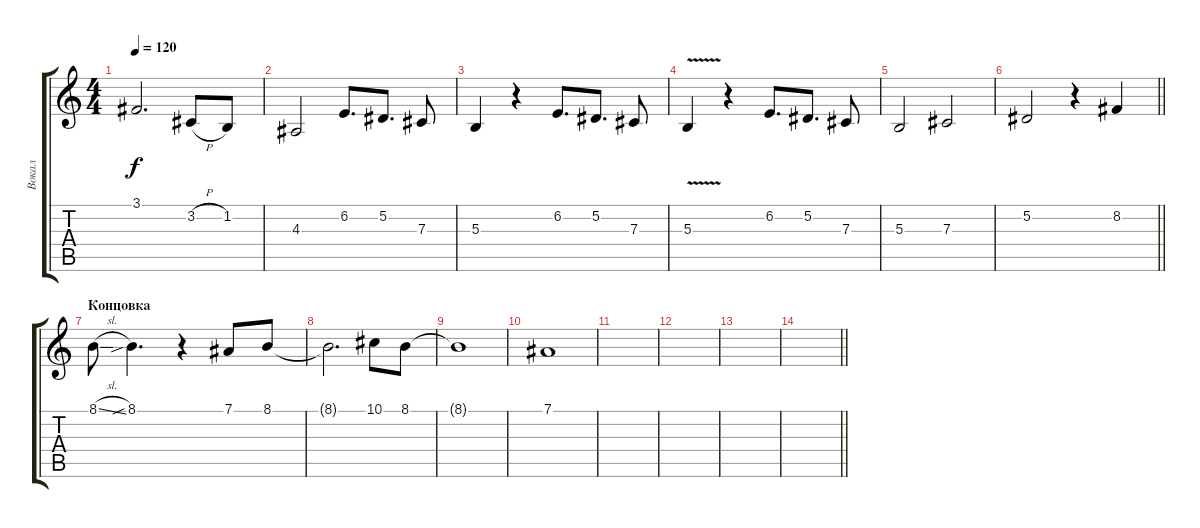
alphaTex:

\track ("Вокал" "Вокал") {instrument tenorsax}
\staff {score tabs}
\tuning (Eb4 Bb3 Gb3 Db3 Ab2 Eb2) {hide}
\ts (4 4)
\tempo 120
\clef g2
\ks c
3.1.2{d dy f} 3.2{h}.8 1.2.8 |
4.3.2 6.2.8{d} 5.2.8{d} 7.3.8 |
5.3.4 r.4 6.2.8{d} 5.2.8{d} 7.3.8 |
5.3{v}.4 r.4 6.2.8{d} 5.2.8{d} 7.3.8 |
5.3.2 7.3.2 |
\barLineRight lightlight
5.2.2 r.4 8.2.4 |
\section ("" "Концовка")
8.1{sl}.8 8.1{sib}.4{d} r.4 7.1.8 8.1.8 |
8.1{t}.2{d} 10.1.8 8.1.8 |
8.1{t}.1 |
7.1.1 |
|
|
|
\barLineRight lightlight
